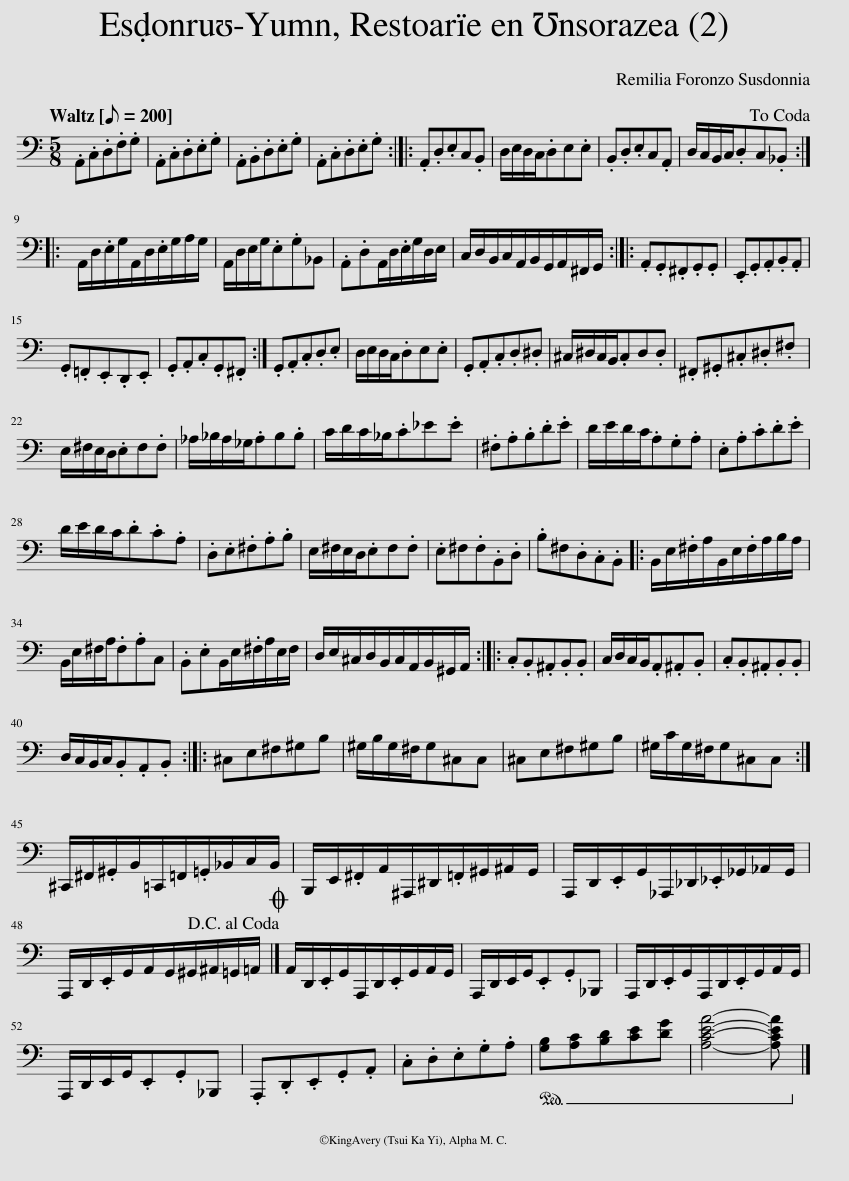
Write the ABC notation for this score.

X:1
L:1/8
Q:1/8=200
M:5/8
I:linebreak $
K:C
V:1 bass
V:1
 .A,,.C,.D,.F,.G, | .A,,.C,.D,.E,.G, | .A,,.B,,.D,.E,.G, | .A,,.C,.D,.E,.G, :: .A,,.D,.E,C,.B,, | %5
 D,/E,/D,/C,/.D,E,.E, | .B,,.D,.E,C,.A,, | D,/C,/B,,/C,/.D,C,._B,,!dacoda! ::$ A,,/D,/.E,/G,/A,,/D,/.E,/G,/A,/G,/ | A,,/D,/E,/G,/.E,.G,_B,, | %10
 .A,,.D,A,,/D,/.E,/G,/D,/E,/ | C,/D,/B,,/C,/A,,/B,,/G,,/A,,/^F,,/G,,/ :: .A,,.G,,.^F,,.G,,.G,, | .E,,.G,,.A,,.B,,.A,, |$ .G,,.=F,,.E,,.D,,.E,, | %15
 .G,,.A,,.C,.G,,.^F,, :| .G,,.A,,.C,.D,.E, | D,/E,/D,/C,/.D,E,.E, | .G,,.A,,.C,.D,.^D, | ^C,/^D,/C,/B,,/.C,D,.D, | %20
 .^F,,.^G,,.^C,.^D,.^F, |$ E,/^F,/E,/D,/.E,F,.F, | _A,/_B,/A,/_G,/.A,B,.B, | C/D/C/_B,/.C_E.E | .^F,.A,.B,.D.E | %25
 D/E/D/C/.A,.G,.A, | .E,.A,.C.D.E |$ D/E/D/C/.D.C.A, | .D,.E,.^F,.A,.B, | E,/^F,/E,/D,/.E,F,.F, | %30
 .E,^F,.F,.B,,.D, | .B,^F,.D,.C,.B,, |: B,,/E,/.^F,/A,/B,,/E,/.F,/A,/B,/A,/ |$ B,,/E,/^F,/A,/.F,.A,C, | .B,,.E,B,,/E,/.^F,/A,/E,/F,/ | %35
 D,/E,/^C,/D,/B,,/C,/A,,/B,,/^G,,/A,,/ :: .C,.B,,.^A,,.B,,.B,, | C,/D,/C,/B,,/.A,,.^A,,.B,, | .C,.B,,.^A,,.B,,.B,, |$ D,/C,/B,,/C,/.B,,.A,,.B,, :: %40
 ^C,E,^F,^G,B, | ^G,/B,/G,/^F,/G,^C,C, | ^C,E,^F,^G,B, | ^G,/C/G,/^F,/G,^C,C, :|$ ^C,,/^F,,/.^G,,/B,,/=C,,/=F,,/.=G,,/_B,,/C,/B,,/ | %45
 B,,,/E,,/.^F,,/A,,/^A,,,/^D,,/.=F,,/^G,,/^A,,/G,,/ | A,,,/D,,/.E,,/G,,/_A,,,/_D,,/._E,,/_G,,/_A,,/G,,/ |$ A,,,/D,,/.E,,/G,,/A,,/G,,/^G,,/^A,,/=G,,/=A,,/!D.C.! |]O A,,/D,,/.E,,/G,,/A,,,/D,,/.E,,/G,,/A,,/G,,/ | A,,,/D,,/E,,/G,,/.E,,.G,,_B,,, | %50
 A,,,/D,,/.E,,/G,,/A,,,/D,,/.E,,/G,,/A,,/G,,/ |$ A,,,/D,,/E,,/G,,/.E,,.G,,_B,,, | .A,,,.D,,.E,,.G,,.A,, | .C,.D,.E,.G,.A, |!ped! [G,B,][A,C][B,D][CE][DG] | %55
 [A,CEA]4- [A,CEA]!ped-up! |] %56
